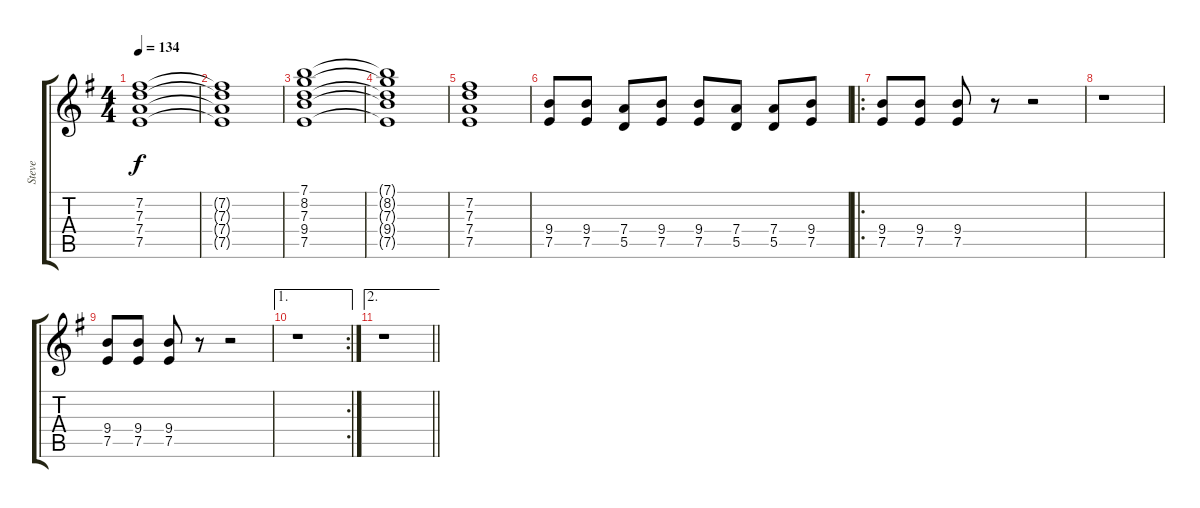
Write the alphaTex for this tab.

\track ("Steve" "Steve") {instrument distortionguitar}
\staff {score tabs}
\tuning (E4 B3 G3 D3 A2 E2) {hide}
\ts (4 4)
\tempo 134
\clef g2
\ks g
(7.2 7.3 7.4 7.5).1{dy f} |
(7.2{t} 7.3{t} 7.4{t} 7.5{t}).1 |
(7.1 8.2 7.3 9.4 7.5).1 |
(7.1{t} 8.2{t} 7.3{t} 9.4{t} 7.5{t}).1 |
(7.2 7.3 7.4 7.5).1 |
(9.4 7.5).8 (9.4 7.5).8 (7.4 5.5).8 (9.4 7.5).8 (9.4 7.5).8 (7.4 5.5).8 (7.4 5.5).8 (9.4 7.5).8 |
\ro
(9.4 7.5).8 (9.4 7.5).8 (9.4 7.5).8 r.8 r.2 |
r.1 |
(9.4 7.5).8 (9.4 7.5).8 (9.4 7.5).8 r.8 r.2 |
\ae 1
\rc 2
r.1 |
\ae 2
\barLineRight lightlight
r.1
